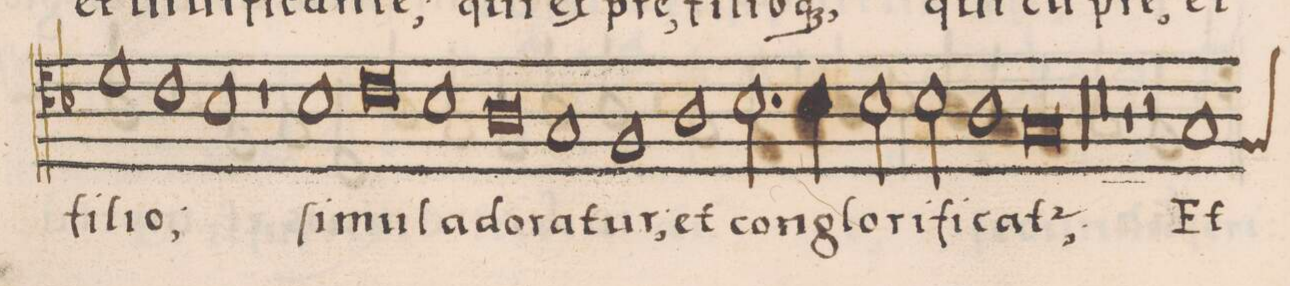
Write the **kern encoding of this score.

**kern	**text
*I"TENOR	*
*clefC4	*
*k[b-]	*
*met(C|)	*
*M2/1	*
1d\	fi-
1c\	-li-
=177-	=177-
1B-\	-o;
1r	.
=178-	=178-
1B-\	ſi-
0c\	-mul
=179-	=179-
1B-\	a-
=180-	=180-
0A\	-do-
=181-	=181-
1G/	-ra-
1F/	-tur;
=182-	=182-
1A\	et
2.B-\	con-
4B-\	-glo-
=183-	=183-
2B-\	-ri-
2B-\	-fi-
1A\	-ca-
=184-	=184-
0G/	-t(ur);
=185-	=185-
00r	.
=186-	=186-
=187-	=187-
0r	.
=188-	=188-
1r	.
2r	.
*custos:F	*
1G/	Et
=189-	=189-
*-	*-
